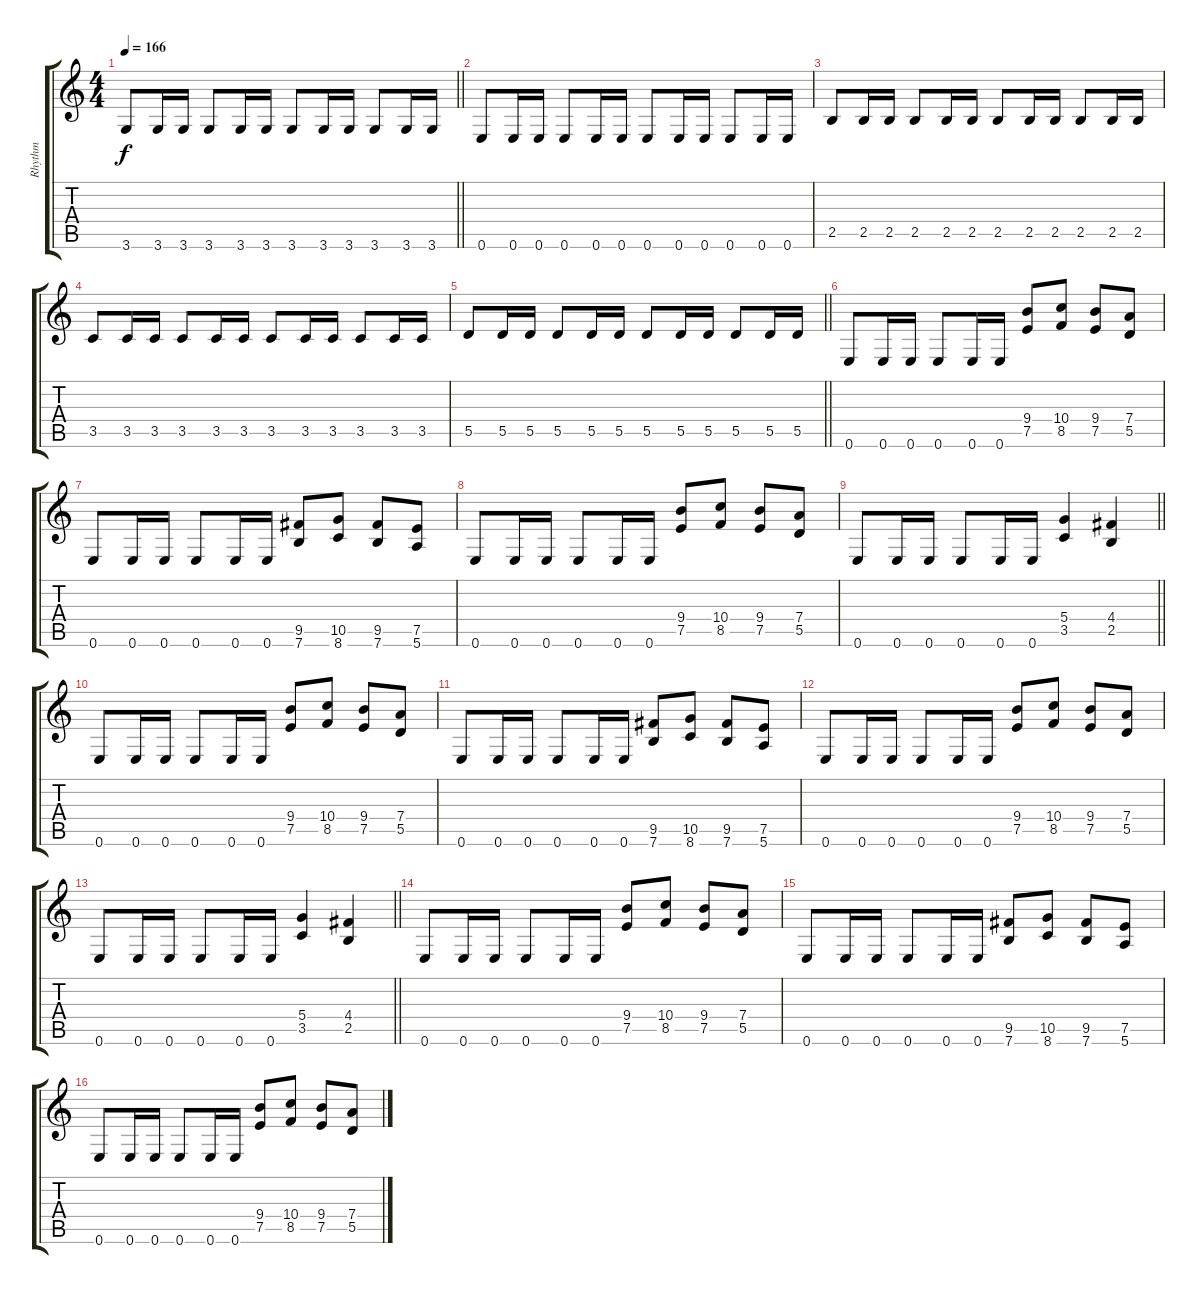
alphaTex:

\track ("Rhythm" "Rhythm") {instrument distortionguitar}
\staff {score tabs}
\tuning (E4 B3 G3 D3 A2 E2) {hide}
\ts (4 4)
\tempo 166
\clef g2
\barLineRight lightlight
\ks c
3.6.8{dy f} 3.6.16 3.6.16 3.6.8 3.6.16 3.6.16 3.6.8 3.6.16 3.6.16 3.6.8 3.6.16 3.6.16 |
0.6.8 0.6.16 0.6.16 0.6.8 0.6.16 0.6.16 0.6.8 0.6.16 0.6.16 0.6.8 0.6.16 0.6.16 |
2.5.8 2.5.16 2.5.16 2.5.8 2.5.16 2.5.16 2.5.8 2.5.16 2.5.16 2.5.8 2.5.16 2.5.16 |
3.5.8 3.5.16 3.5.16 3.5.8 3.5.16 3.5.16 3.5.8 3.5.16 3.5.16 3.5.8 3.5.16 3.5.16 |
\barLineRight lightlight
5.5.8 5.5.16 5.5.16 5.5.8 5.5.16 5.5.16 5.5.8 5.5.16 5.5.16 5.5.8 5.5.16 5.5.16 |
0.6.8 0.6.16 0.6.16 0.6.8 0.6.16 0.6.16 (9.4 7.5).8 (10.4 8.5).8 (9.4 7.5).8 (7.4 5.5).8 |
0.6.8 0.6.16 0.6.16 0.6.8 0.6.16 0.6.16 (9.5 7.6).8 (10.5 8.6).8 (9.5 7.6).8 (7.5 5.6).8 |
0.6.8 0.6.16 0.6.16 0.6.8 0.6.16 0.6.16 (9.4 7.5).8 (10.4 8.5).8 (9.4 7.5).8 (7.4 5.5).8 |
\barLineRight lightlight
0.6.8 0.6.16 0.6.16 0.6.8 0.6.16 0.6.16 (5.4 3.5).4 (4.4 2.5).4 |
0.6.8 0.6.16 0.6.16 0.6.8 0.6.16 0.6.16 (9.4 7.5).8 (10.4 8.5).8 (9.4 7.5).8 (7.4 5.5).8 |
0.6.8 0.6.16 0.6.16 0.6.8 0.6.16 0.6.16 (9.5 7.6).8 (10.5 8.6).8 (9.5 7.6).8 (7.5 5.6).8 |
0.6.8 0.6.16 0.6.16 0.6.8 0.6.16 0.6.16 (9.4 7.5).8 (10.4 8.5).8 (9.4 7.5).8 (7.4 5.5).8 |
\barLineRight lightlight
0.6.8 0.6.16 0.6.16 0.6.8 0.6.16 0.6.16 (5.4 3.5).4 (4.4 2.5).4 |
0.6.8 0.6.16 0.6.16 0.6.8 0.6.16 0.6.16 (9.4 7.5).8 (10.4 8.5).8 (9.4 7.5).8 (7.4 5.5).8 |
0.6.8 0.6.16 0.6.16 0.6.8 0.6.16 0.6.16 (9.5 7.6).8 (10.5 8.6).8 (9.5 7.6).8 (7.5 5.6).8 |
0.6.8 0.6.16 0.6.16 0.6.8 0.6.16 0.6.16 (9.4 7.5).8 (10.4 8.5).8 (9.4 7.5).8 (7.4 5.5).8
